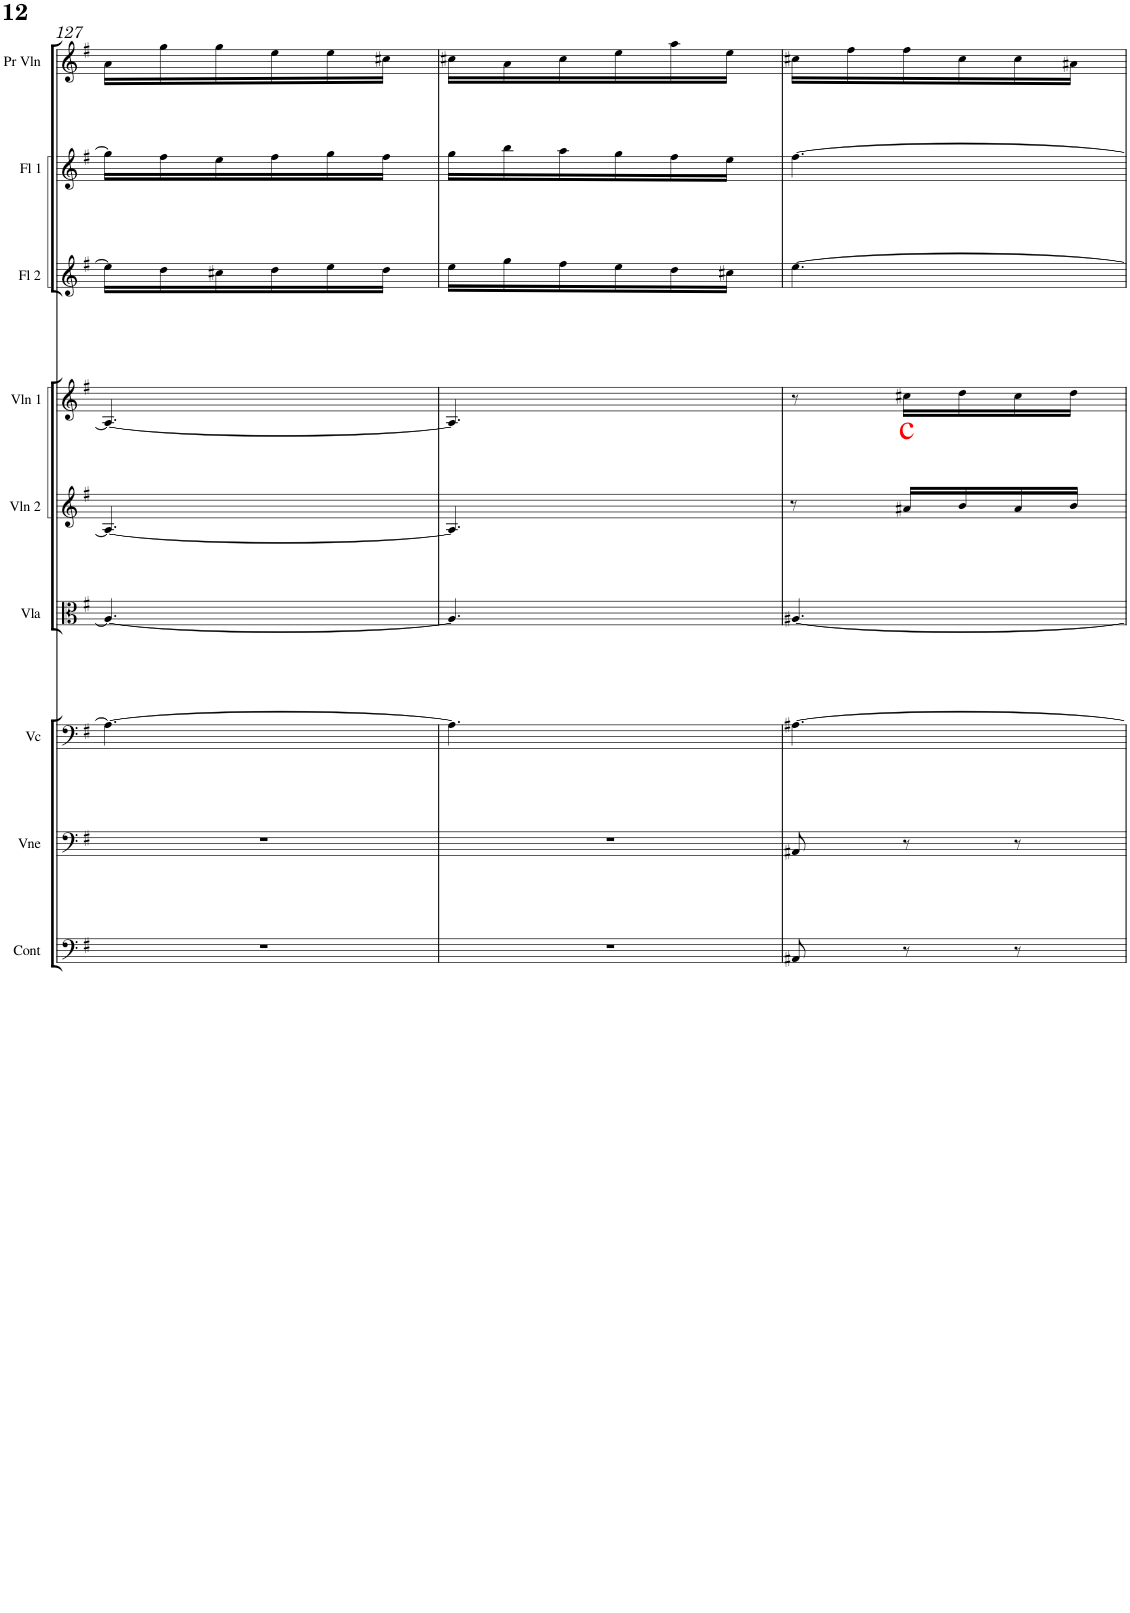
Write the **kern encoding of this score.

**kern	**kern	**kern	**kern	**kern	**kern	**text	**kern	**kern	**kern
*part9	*part8	*part7	*part6	*part5	*part4	*part4	*part3	*part2	*part1
*staff9	*staff8	*staff7	*staff6	*staff5	*staff4	*staff4	*staff3	*staff2	*staff1
*I"Continuo	*I"Violone	*I"Violoncello	*I"Viola	*I"Violin 2	*I"Violin 1	*	*I"Flute 2	*I"Flute 1	*I"Principal Violin
*I'Cont	*I'Vne	*I'Vc	*I'Vla	*I'Vln 2	*I'Vln 1	*	*I'Fl 2	*I'Fl 1	*I'Pr Vln
!!LO:PB:g=z
*clefF4	*clefF4	*clefF4	*clefC3	*clefG2	*clefG2	*	*clefG2	*clefG2	*clefG2
*	*Trd7c12	*	*	*	*	*	*	*	*
*k[f#]	*k[f#]	*k[f#]	*k[f#]	*k[f#]	*k[f#]	*	*k[f#]	*k[f#]	*k[f#]
*M3/8	*M3/8	*M3/8	*M3/8	*M3/8	*M3/8	*	*M3/8	*M3/8	*M3/8
=127	=127	=127	=127	=127	=127	=127	=127	=127	=127
4.r	4.r	4.A\_	4.A/_	4.A/_	4.A/_	.	16ee\LL]	16gg\LL]	16a\LL
.	.	.	.	.	.	.	16dd\	16ff#\	16gg\
.	.	.	.	.	.	.	16cc#X\	16ee\	16gg\
.	.	.	.	.	.	.	16dd\	16ff#\	16ee\
.	.	.	.	.	.	.	16ee\	16gg\	16ee\
.	.	.	.	.	.	.	16dd\JJ	16ff#\JJ	16cc#X\JJ
=128	=128	=128	=128	=128	=128	=128	=128	=128	=128
4.r	4.r	4.A\]	4.A/]	4.A/]	4.A/]	.	16ee\LL	16gg\LL	16cc#X\LL
.	.	.	.	.	.	.	16gg\	16bb\	16a\
.	.	.	.	.	.	.	16ff#\	16aa\	16cc#\
.	.	.	.	.	.	.	16ee\	16gg\	16ee\
.	.	.	.	.	.	.	16dd\	16ff#\	16aa\
.	.	.	.	.	.	.	16cc#X\JJ	16ee\JJ	16ee\JJ
=129	=129	=129	=129	=129	=129	=129	=129	=129	=129
8AA#X/	8AA#X/	[4.A#X\	[4.A#X/	8r	8r	.	[4.ee\	[4.ff#\	16cc#X\LL
.	.	.	.	.	.	.	.	.	16ff#\
!	!	!	!	!	!	!LO:LY:b:color=#FF0000	!	!	!
8r	8r	.	.	16a#X/LL	16cc#X\LL	c	.	.	16ff#\
.	.	.	.	16b/	16dd\	.	.	.	16cc#\
8r	8r	.	.	16a#/	16cc#\	.	.	.	16cc#\
.	.	.	.	16b/JJ	16dd\JJ	.	.	.	16a#X\JJ
=	=	=	=	=	=	=	=	=	=
*-	*-	*-	*-	*-	*-	*-	*-	*-	*-
